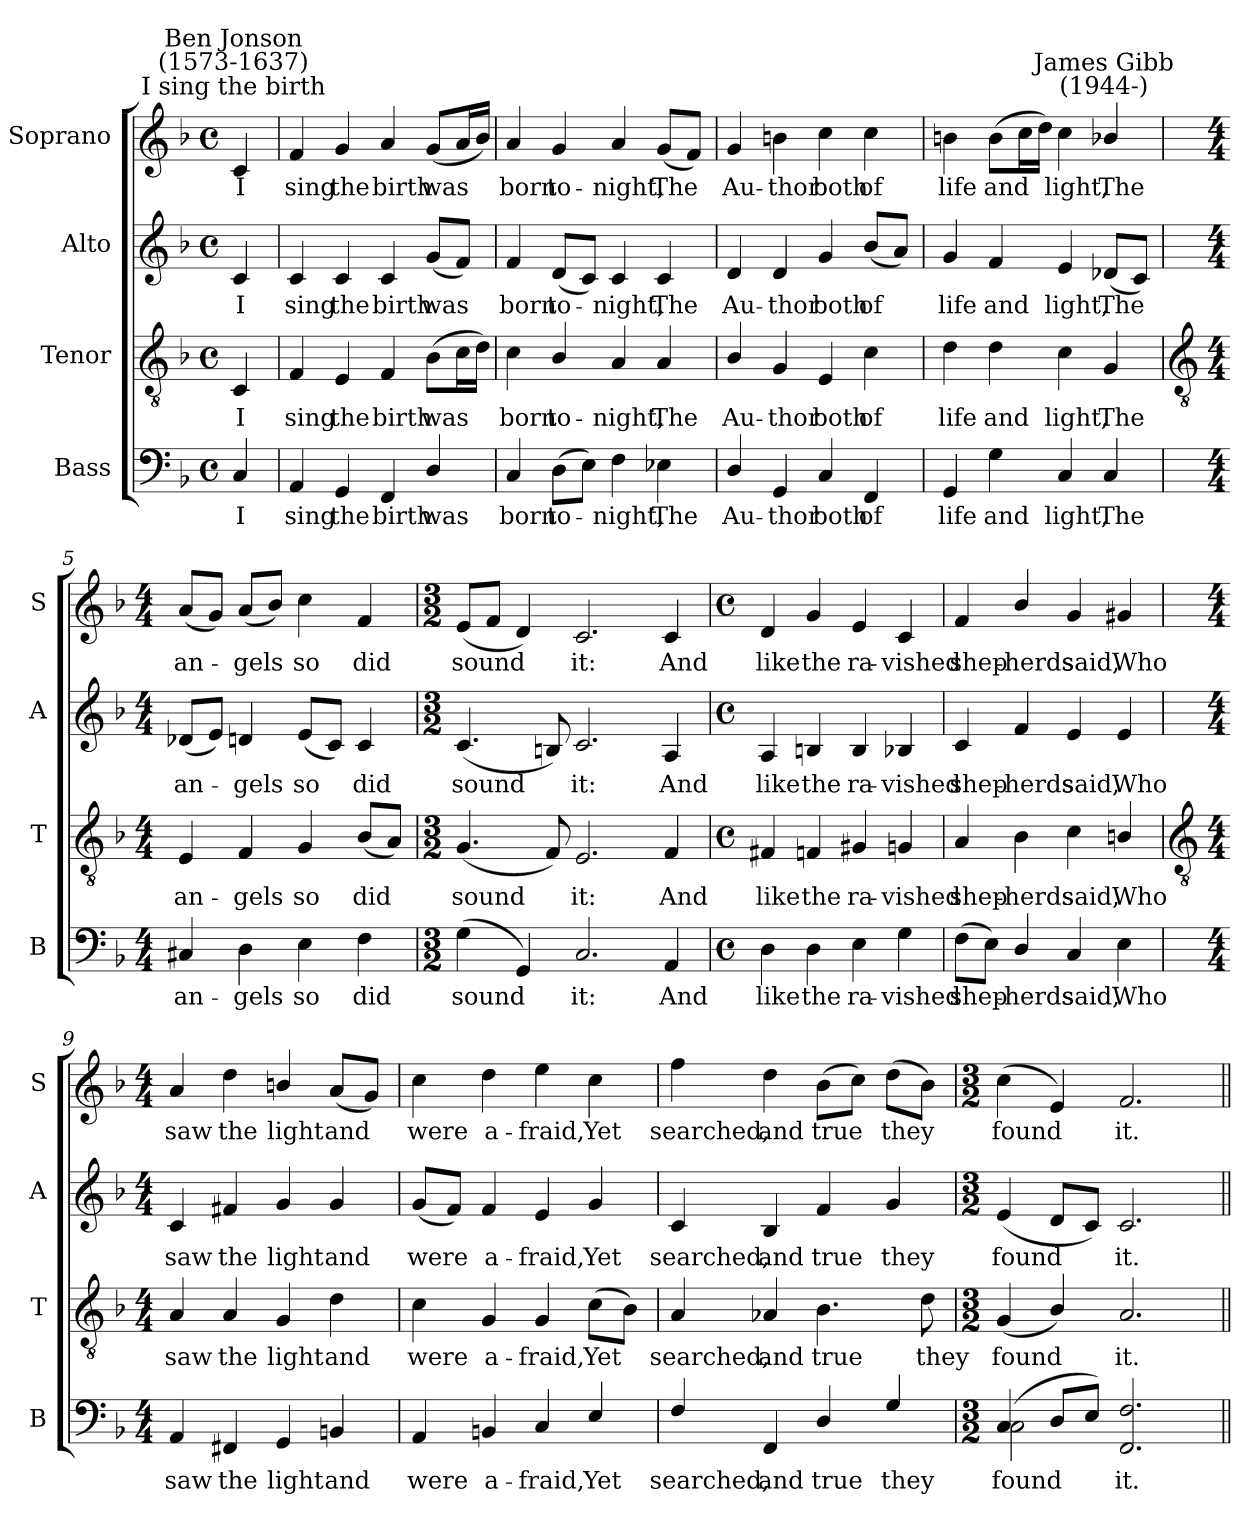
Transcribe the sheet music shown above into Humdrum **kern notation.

**kern	**text	**kern	**text	**kern	**text	**kern	**text
*part4	*part4	*part3	*part3	*part2	*part2	*part1	*part1
*staff4	*staff4	*staff3	*staff3	*staff2	*staff2	*staff1	*staff1
*I"Bass	*	*I"Tenor	*	*I"Alto	*	*I"Soprano	*
*I'B	*	*I'T	*	*I'A	*	*I'S	*
*clefF4	*	*clefGv2	*	*clefG2	*	*clefG2	*
*k[b-]	*	*k[b-]	*	*k[b-]	*	*k[b-]	*
*F:	*	*F:	*	*F:	*	*F:	*
*M4/4	*	*M4/4	*	*M4/4	*	*M4/4	*
*met(c)	*	*met(c)	*	*met(c)	*	*met(c)	*
=	=	=	=	=	=	=	=
!	!	!	!	!	!	!LO:TX:a:cj:t=I sing the birth	!
!	!	!	!	!	!	!LO:TX:a:cj:t=Ben Jonson\n(1573-1637)	!
!	!LO:LY:b	!	!LO:LY:b	!	!LO:LY:b	!	!LO:LY:b
4C	I	4C	I	4c	I	4c	I
=1	=1	=1	=1	=1	=1	=1	=1
!	!LO:LY:b	!	!LO:LY:b	!	!LO:LY:b	!	!LO:LY:b
4AA	sing	4F	sing	4c	sing	4f	sing
!	!LO:LY:b	!	!LO:LY:b	!	!LO:LY:b	!	!LO:LY:b
4GG	the	4E	the	4c	the	4g	the
!	!LO:LY:b	!	!LO:LY:b	!	!LO:LY:b	!	!LO:LY:b
4FF	birth	4F	birth	4c	birth	4a/	birth
!	!LO:LY:b	!	!LO:LY:b	!	!LO:LY:b	!	!LO:LY:b
4D/	was	(>8B-L	was	(<8gL	was	(<8gL	was
.	.	16cL	.	8fJ)	.	16aL	.
.	.	16dJJ)	.	.	.	16b-JJ)	.
=2	=2	=2	=2	=2	=2	=2	=2
!	!LO:LY:b	!	!LO:LY:b	!	!LO:LY:b	!	!LO:LY:b
4C	born	4c	born	4f	born	4a/	born
!	!LO:LY:b	!	!LO:LY:b	!	!LO:LY:b	!	!LO:LY:b
(>8DL	to-	4B-/	to-	(<8dL	to-	4g	to-
8EJ)	.	.	.	8cJ)	.	.	.
!	!LO:LY:b	!	!LO:LY:b	!	!LO:LY:b	!	!LO:LY:b
4F	night,	4A	-night,	4c	night,	4a/	-night,
!	!LO:LY:b	!	!LO:LY:b	!	!LO:LY:b	!	!LO:LY:b
4E-X	The	4A	The	4c	The	(<8gL	The
.	.	.	.	.	.	8fJ)	.
=3	=3	=3	=3	=3	=3	=3	=3
!	!LO:LY:b	!	!LO:LY:b	!	!LO:LY:b	!	!LO:LY:b
4D/	Au-	4B-/	Au-	4d	Au-	4g	Au-
!	!LO:LY:b	!	!LO:LY:b	!	!LO:LY:b	!	!LO:LY:b
4GG	-thor	4G	-thor	4d	-thor	4bn	-thor
!	!LO:LY:b	!	!LO:LY:b	!	!LO:LY:b	!	!LO:LY:b
4C/	both	4E	both	4g	both	4cc	both
!	!LO:LY:b	!	!LO:LY:b	!	!LO:LY:b	!	!LO:LY:b
4FF	of	4c	of	(<8b-L	of	4cc	of
.	.	.	.	8aJ)	.	.	.
=4	=4	=4	=4	=4	=4	=4	=4
!	!LO:LY:b	!	!LO:LY:b	!	!LO:LY:b	!	!LO:LY:b
4GG	life	4d	life	4g	life	4bn	life
!	!LO:LY:b	!	!LO:LY:b	!	!LO:LY:b	!	!LO:LY:b
4G	and	4d	and	4f	and	(>8bL	and
.	.	.	.	.	.	16ccL	.
.	.	.	.	.	.	16ddJJ)	.
!	!LO:LY:b	!	!LO:LY:b	!	!LO:LY:b	!	!LO:LY:b
4C	light,	4c	light,	4e	light,	4cc	light,
!	!	!	!	!	!	!LO:TX:a:cj:t=James Gibb\n(1944-)	!
!	!LO:LY:b	!	!LO:LY:b	!	!LO:LY:b	!	!LO:LY:b
4C	The	4G	The	(<8d-XL	The	4b-X/	The
.	.	.	.	8cJ)	.	.	.
!!LO:LB:g=z
=5	=5	=5	=5	=5	=5	=5	=5
*	*	*clefGv2	*	*	*	*	*
*M4/4	*	*M4/4	*	*M4/4	*	*M4/4	*
!	!LO:LY:b	!	!LO:LY:b	!	!LO:LY:b	!	!LO:LY:b
4C#X	an-	4E	an-	(<8d-XL	an-	(<8aL	an-
.	.	.	.	8eJ)	.	8gJ)	.
!	!LO:LY:b	!	!LO:LY:b	!	!LO:LY:b	!	!LO:LY:b
4D	-gels	4F	-gels	4dn	gels	(<8aL	gels
.	.	.	.	.	.	8b-J)	.
!	!LO:LY:b	!	!LO:LY:b	!	!LO:LY:b	!	!LO:LY:b
4E	so	4G	so	(<8eL	so	4cc	so
.	.	.	.	8cJ)	.	.	.
!	!LO:LY:b	!	!LO:LY:b	!	!LO:LY:b	!	!LO:LY:b
4F	did	(<8B-L	did	4c	did	4f	did
.	.	8AJ)	.	.	.	.	.
=6	=6	=6	=6	=6	=6	=6	=6
*M3/2	*	*M3/2	*	*M3/2	*	*M3/2	*
!	!LO:LY:b	!	!LO:LY:b	!	!LO:LY:b	!	!LO:LY:b
(<4G	sound	(<4.G	sound	(<4.c	sound	(<8eL	sound
.	.	.	.	.	.	8fJ	.
4GG)	.	.	.	.	.	4d)	.
.	.	8F)	.	8Bn)	.	.	.
!	!LO:LY:b	!	!LO:LY:b	!	!LO:LY:b	!	!LO:LY:b
2.C/	it:	2.E	it:	2.c	it:	2.c	it:
!	!LO:LY:b	!	!LO:LY:b	!	!LO:LY:b	!	!LO:LY:b
4AA	And	4F	And	4A	And	4c	And
=7	=7	=7	=7	=7	=7	=7	=7
*M4/4	*	*M4/4	*	*M4/4	*	*M4/4	*
*met(c)	*	*met(c)	*	*met(c)	*	*met(c)	*
!	!LO:LY:b	!	!LO:LY:b	!	!LO:LY:b	!	!LO:LY:b
4D	like	4F#X	like	4A	like	4d	like
!	!LO:LY:b	!	!LO:LY:b	!	!LO:LY:b	!	!LO:LY:b
4D	the	4Fn	the	4Bn	the	4g	the
!	!LO:LY:b	!	!LO:LY:b	!	!LO:LY:b	!	!LO:LY:b
4E	ra-	4G#X	ra-	4B	ra-	4e	ra-
!	!LO:LY:b	!	!LO:LY:b	!	!LO:LY:b	!	!LO:LY:b
4G	-vished	4Gn	-vished	4B-X	-vished	4c	-vished
=8	=8	=8	=8	=8	=8	=8	=8
!	!LO:LY:b	!	!LO:LY:b	!	!LO:LY:b	!	!LO:LY:b
(>8FL	shep-	4A	shep-	4c	shep-	4f	shep-
8EJ)	.	.	.	.	.	.	.
!	!LO:LY:b	!	!LO:LY:b	!	!LO:LY:b	!	!LO:LY:b
4D/	herds	4B-	-herds	4f	-herds	4b-/	-herds
!	!LO:LY:b	!	!LO:LY:b	!	!LO:LY:b	!	!LO:LY:b
4C	said,	4c	said,	4e	said,	4g	said,
!	!LO:LY:b	!	!LO:LY:b	!	!LO:LY:b	!	!LO:LY:b
4E	Who	4Bn/	Who	4e	Who	4g#X	Who
!!LO:LB:g=z
=9	=9	=9	=9	=9	=9	=9	=9
*	*	*clefGv2	*	*	*	*	*
*M4/4	*	*M4/4	*	*M4/4	*	*M4/4	*
!	!LO:LY:b	!	!LO:LY:b	!	!LO:LY:b	!	!LO:LY:b
*^	*	*	*	*	*	*	*
4AA	1ryy	saw	4A/	saw	4c	saw	4a	saw
!	!	!LO:LY:b	!	!LO:LY:b	!	!LO:LY:b	!	!LO:LY:b
4FF#X	.	the	4A/	the	4f#X	the	4dd	the
!	!	!LO:LY:b	!	!LO:LY:b	!	!LO:LY:b	!	!LO:LY:b
4GG	.	light	4G	light	4g	light	4bn/	light
!	!	!LO:LY:b	!	!LO:LY:b	!	!LO:LY:b	!	!LO:LY:b
4BBn	.	and	4d	and	4g	and	(<8aL	and
.	.	.	.	.	.	.	8gJ)	.
=10	=10	=10	=10	=10	=10	=10	=10	=10
!	!	!LO:LY:b	!	!LO:LY:b	!	!LO:LY:b	!	!LO:LY:b
4AA	1ryy	were	4c	were	(<8gL	were	4cc	were
.	.	.	.	.	8fJ)	.	.	.
!	!	!LO:LY:b	!	!LO:LY:b	!	!LO:LY:b	!	!LO:LY:b
4BBn	.	a-	4G	a-	4f	a-	4dd	a-
!	!	!LO:LY:b	!	!LO:LY:b	!	!LO:LY:b	!	!LO:LY:b
4C	.	-fraid,	4G	-fraid,	4e	-fraid,	4ee	-fraid,
!	!	!LO:LY:b	!	!LO:LY:b	!	!LO:LY:b	!	!LO:LY:b
4E	.	Yet	(>8cL	Yet	4g	Yet	4cc	Yet
.	.	.	8B-J)	.	.	.	.	.
=11	=11	=11	=11	=11	=11	=11	=11	=11
!	!	!LO:LY:b	!	!LO:LY:b	!	!LO:LY:b	!	!LO:LY:b
4F	1ryy	searched,	4A	searched,	4c	searched,	4ff	searched,
!	!	!LO:LY:b	!	!LO:LY:b	!	!LO:LY:b	!	!LO:LY:b
4FF	.	and	4A-X	and	4B-	and	4dd	and
!	!	!LO:LY:b	!	!LO:LY:b	!	!LO:LY:b	!	!LO:LY:b
4D	.	true	4.B-	true	4f	true	(>8b-L	true
.	.	.	.	.	.	.	8ccJ)	.
!	!	!LO:LY:b	!	!	!	!LO:LY:b	!	!LO:LY:b
4G	.	they	.	.	4g	they	(>8ddL	they
!	!	!	!	!LO:LY:b	!	!	!	!
.	.	.	8d	they	.	.	8b-J)	.
=12	=12	=12	=12	=12	=12	=12	=12	=12
*M3/2	*	*	*M3/2	*	*M3/2	*	*M3/2	*
!	!	!LO:LY:b	!	!LO:LY:b	!	!LO:LY:b	!	!LO:LY:b
(<4C/	2C\	found	(<4G	found	(<4e	found	(<4cc	found
8D/L	.	.	4B-/)	.	8dL	.	4e)	.
8E/J)	.	.	.	.	8cJ)	.	.	.
!	!	!LO:LY:b	!	!LO:LY:b	!	!LO:LY:b	!	!LO:LY:b
2.FF/ 2.F/	2.ryy	it.	2.A/	it.	2.c	it.	2.f	it.
*v	*v	*	*	*	*	*	*	*
=||	=||	=||	=||	=||	=||	=||	=||
*-	*-	*-	*-	*-	*-	*-	*-
